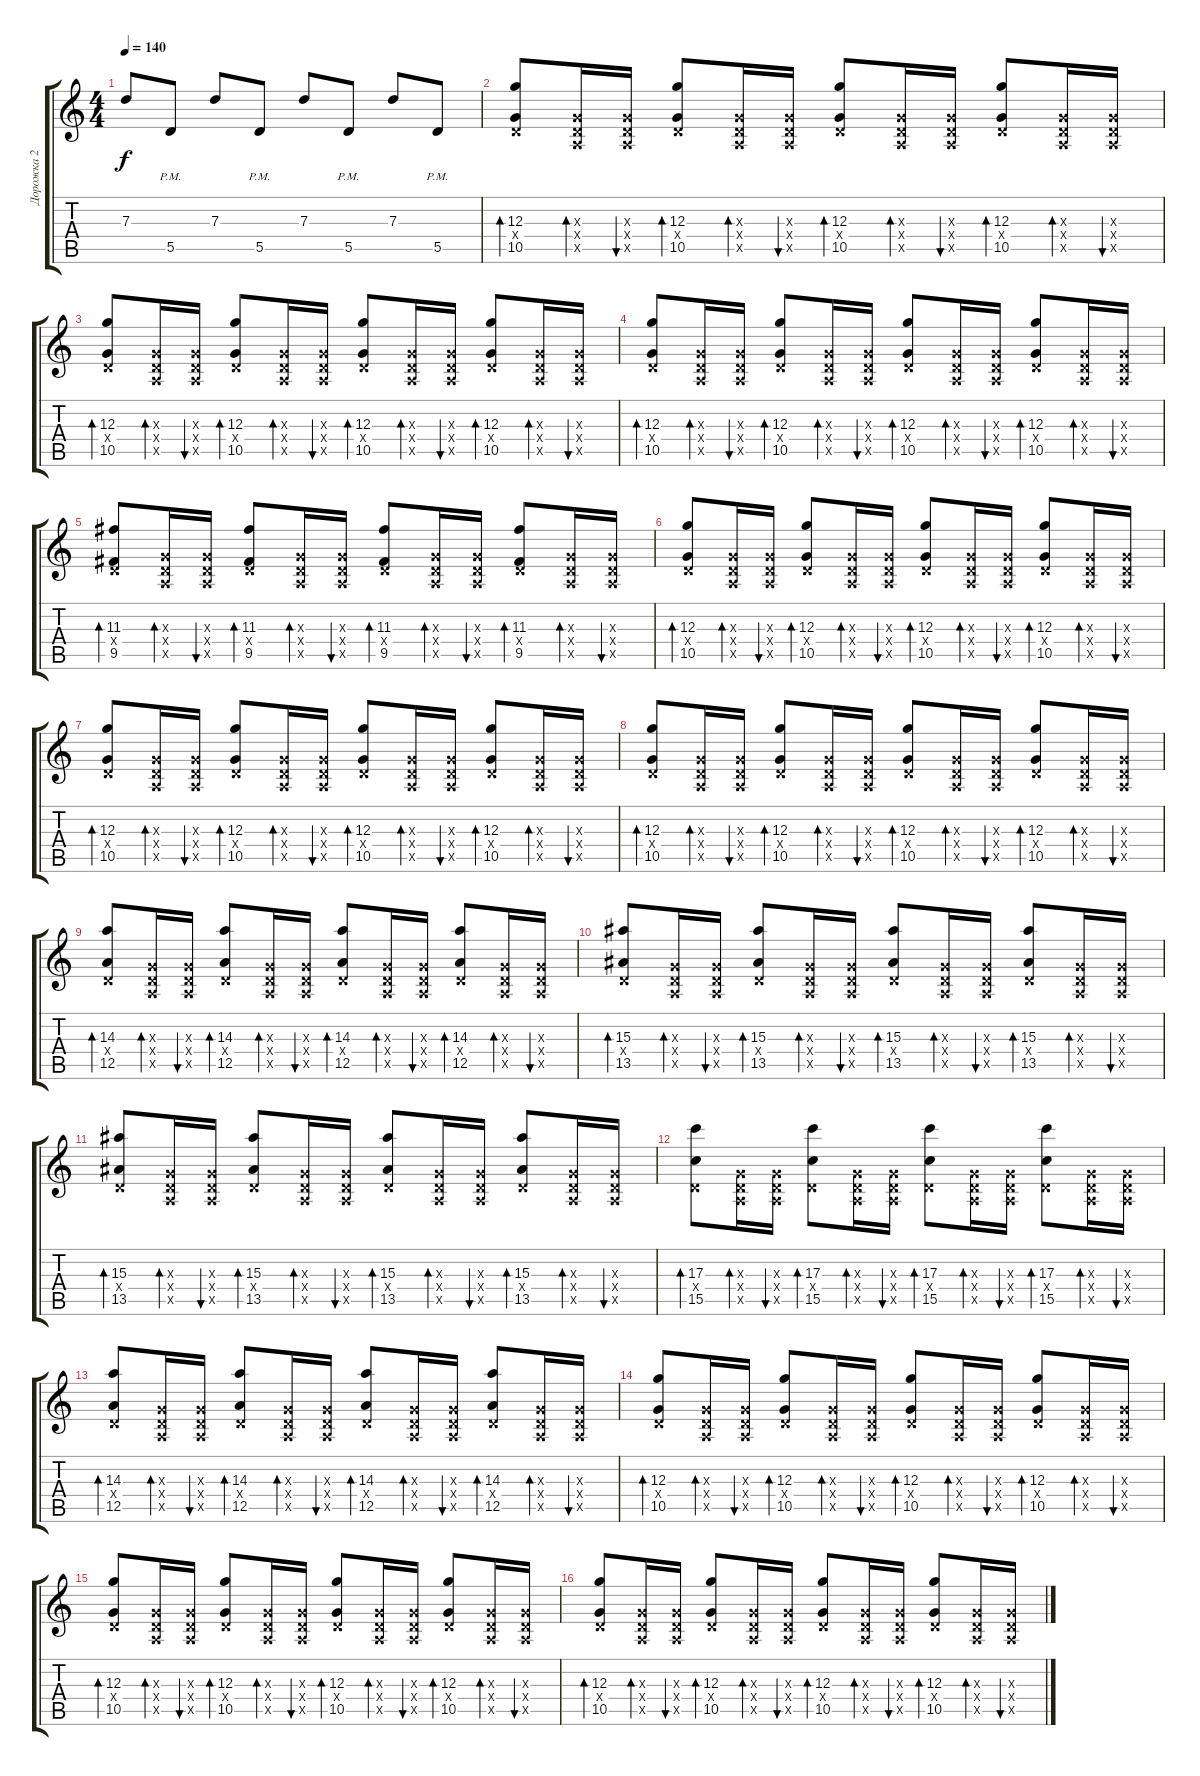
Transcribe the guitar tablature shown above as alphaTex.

\track ("Дорожка 2" "Дорожка 2") {instrument acousticguitarsteel}
\staff {score tabs}
\tuning (E4 B3 G3 D3 A2 E2) {hide}
\ts (4 4)
\tempo 140
\clef g2
\ks c
7.3.8{dy f} 5.5{pm}.8 7.3.8 5.5{pm}.8 7.3.8 5.5{pm}.8 7.3.8 5.5{pm}.8 |
(12.3 0.4{x} 10.5).8{bd 60} (0.3{x} 0.4{x} 0.5{x}).16{bd 60} (0.3{x} 0.4{x} 0.5{x}).16{bu 60} (12.3 0.4{x} 10.5).8{bd 60} (0.3{x} 0.4{x} 0.5{x}).16{bd 60} (0.3{x} 0.4{x} 0.5{x}).16{bu 60} (12.3 0.4{x} 10.5).8{bd 60} (0.3{x} 0.4{x} 0.5{x}).16{bd 60} (0.3{x} 0.4{x} 0.5{x}).16{bu 60} (12.3 0.4{x} 10.5).8{bd 60} (0.3{x} 0.4{x} 0.5{x}).16{bd 60} (0.3{x} 0.4{x} 0.5{x}).16{bu 60} |
(12.3 0.4{x} 10.5).8{bd 60} (0.3{x} 0.4{x} 0.5{x}).16{bd 60} (0.3{x} 0.4{x} 0.5{x}).16{bu 60} (12.3 0.4{x} 10.5).8{bd 60} (0.3{x} 0.4{x} 0.5{x}).16{bd 60} (0.3{x} 0.4{x} 0.5{x}).16{bu 60} (12.3 0.4{x} 10.5).8{bd 60} (0.3{x} 0.4{x} 0.5{x}).16{bd 60} (0.3{x} 0.4{x} 0.5{x}).16{bu 60} (12.3 0.4{x} 10.5).8{bd 60} (0.3{x} 0.4{x} 0.5{x}).16{bd 60} (0.3{x} 0.4{x} 0.5{x}).16{bu 60} |
(12.3 0.4{x} 10.5).8{bd 60} (0.3{x} 0.4{x} 0.5{x}).16{bd 60} (0.3{x} 0.4{x} 0.5{x}).16{bu 60} (12.3 0.4{x} 10.5).8{bd 60} (0.3{x} 0.4{x} 0.5{x}).16{bd 60} (0.3{x} 0.4{x} 0.5{x}).16{bu 60} (12.3 0.4{x} 10.5).8{bd 60} (0.3{x} 0.4{x} 0.5{x}).16{bd 60} (0.3{x} 0.4{x} 0.5{x}).16{bu 60} (12.3 0.4{x} 10.5).8{bd 60} (0.3{x} 0.4{x} 0.5{x}).16{bd 60} (0.3{x} 0.4{x} 0.5{x}).16{bu 60} |
(11.3 0.4{x} 9.5).8{bd 60} (0.3{x} 0.4{x} 0.5{x}).16{bd 60} (0.3{x} 0.4{x} 0.5{x}).16{bu 60} (11.3 0.4{x} 9.5).8{bd 60} (0.3{x} 0.4{x} 0.5{x}).16{bd 60} (0.3{x} 0.4{x} 0.5{x}).16{bu 60} (11.3 0.4{x} 9.5).8{bd 60} (0.3{x} 0.4{x} 0.5{x}).16{bd 60} (0.3{x} 0.4{x} 0.5{x}).16{bu 60} (11.3 0.4{x} 9.5).8{bd 60} (0.3{x} 0.4{x} 0.5{x}).16{bd 60} (0.3{x} 0.4{x} 0.5{x}).16{bu 60} |
(12.3 0.4{x} 10.5).8{bd 60} (0.3{x} 0.4{x} 0.5{x}).16{bd 60} (0.3{x} 0.4{x} 0.5{x}).16{bu 60} (12.3 0.4{x} 10.5).8{bd 60} (0.3{x} 0.4{x} 0.5{x}).16{bd 60} (0.3{x} 0.4{x} 0.5{x}).16{bu 60} (12.3 0.4{x} 10.5).8{bd 60} (0.3{x} 0.4{x} 0.5{x}).16{bd 60} (0.3{x} 0.4{x} 0.5{x}).16{bu 60} (12.3 0.4{x} 10.5).8{bd 60} (0.3{x} 0.4{x} 0.5{x}).16{bd 60} (0.3{x} 0.4{x} 0.5{x}).16{bu 60} |
(12.3 0.4{x} 10.5).8{bd 60} (0.3{x} 0.4{x} 0.5{x}).16{bd 60} (0.3{x} 0.4{x} 0.5{x}).16{bu 60} (12.3 0.4{x} 10.5).8{bd 60} (0.3{x} 0.4{x} 0.5{x}).16{bd 60} (0.3{x} 0.4{x} 0.5{x}).16{bu 60} (12.3 0.4{x} 10.5).8{bd 60} (0.3{x} 0.4{x} 0.5{x}).16{bd 60} (0.3{x} 0.4{x} 0.5{x}).16{bu 60} (12.3 0.4{x} 10.5).8{bd 60} (0.3{x} 0.4{x} 0.5{x}).16{bd 60} (0.3{x} 0.4{x} 0.5{x}).16{bu 60} |
(12.3 0.4{x} 10.5).8{bd 60} (0.3{x} 0.4{x} 0.5{x}).16{bd 60} (0.3{x} 0.4{x} 0.5{x}).16{bu 60} (12.3 0.4{x} 10.5).8{bd 60} (0.3{x} 0.4{x} 0.5{x}).16{bd 60} (0.3{x} 0.4{x} 0.5{x}).16{bu 60} (12.3 0.4{x} 10.5).8{bd 60} (0.3{x} 0.4{x} 0.5{x}).16{bd 60} (0.3{x} 0.4{x} 0.5{x}).16{bu 60} (12.3 0.4{x} 10.5).8{bd 60} (0.3{x} 0.4{x} 0.5{x}).16{bd 60} (0.3{x} 0.4{x} 0.5{x}).16{bu 60} |
(14.3 0.4{x} 12.5).8{bd 60} (0.3{x} 0.4{x} 0.5{x}).16{bd 60} (0.3{x} 0.4{x} 0.5{x}).16{bu 60} (14.3 0.4{x} 12.5).8{bd 60} (0.3{x} 0.4{x} 0.5{x}).16{bd 60} (0.3{x} 0.4{x} 0.5{x}).16{bu 60} (14.3 0.4{x} 12.5).8{bd 60} (0.3{x} 0.4{x} 0.5{x}).16{bd 60} (0.3{x} 0.4{x} 0.5{x}).16{bu 60} (14.3 0.4{x} 12.5).8{bd 60} (0.3{x} 0.4{x} 0.5{x}).16{bd 60} (0.3{x} 0.4{x} 0.5{x}).16{bu 60} |
(15.3 0.4{x} 13.5).8{bd 60} (0.3{x} 0.4{x} 0.5{x}).16{bd 60} (0.3{x} 0.4{x} 0.5{x}).16{bu 60} (15.3 0.4{x} 13.5).8{bd 60} (0.3{x} 0.4{x} 0.5{x}).16{bd 60} (0.3{x} 0.4{x} 0.5{x}).16{bu 60} (15.3 0.4{x} 13.5).8{bd 60} (0.3{x} 0.4{x} 0.5{x}).16{bd 60} (0.3{x} 0.4{x} 0.5{x}).16{bu 60} (15.3 0.4{x} 13.5).8{bd 60} (0.3{x} 0.4{x} 0.5{x}).16{bd 60} (0.3{x} 0.4{x} 0.5{x}).16{bu 60} |
(15.3 0.4{x} 13.5).8{bd 60} (0.3{x} 0.4{x} 0.5{x}).16{bd 60} (0.3{x} 0.4{x} 0.5{x}).16{bu 60} (15.3 0.4{x} 13.5).8{bd 60} (0.3{x} 0.4{x} 0.5{x}).16{bd 60} (0.3{x} 0.4{x} 0.5{x}).16{bu 60} (15.3 0.4{x} 13.5).8{bd 60} (0.3{x} 0.4{x} 0.5{x}).16{bd 60} (0.3{x} 0.4{x} 0.5{x}).16{bu 60} (15.3 0.4{x} 13.5).8{bd 60} (0.3{x} 0.4{x} 0.5{x}).16{bd 60} (0.3{x} 0.4{x} 0.5{x}).16{bu 60} |
(17.3 0.4{x} 15.5).8{bd 60} (0.3{x} 0.4{x} 0.5{x}).16{bd 60} (0.3{x} 0.4{x} 0.5{x}).16{bu 60} (17.3 0.4{x} 15.5).8{bd 60} (0.3{x} 0.4{x} 0.5{x}).16{bd 60} (0.3{x} 0.4{x} 0.5{x}).16{bu 60} (17.3 0.4{x} 15.5).8{bd 60} (0.3{x} 0.4{x} 0.5{x}).16{bd 60} (0.3{x} 0.4{x} 0.5{x}).16{bu 60} (17.3 0.4{x} 15.5).8{bd 60} (0.3{x} 0.4{x} 0.5{x}).16{bd 60} (0.3{x} 0.4{x} 0.5{x}).16{bu 60} |
(14.3 0.4{x} 12.5).8{bd 60} (0.3{x} 0.4{x} 0.5{x}).16{bd 60} (0.3{x} 0.4{x} 0.5{x}).16{bu 60} (14.3 0.4{x} 12.5).8{bd 60} (0.3{x} 0.4{x} 0.5{x}).16{bd 60} (0.3{x} 0.4{x} 0.5{x}).16{bu 60} (14.3 0.4{x} 12.5).8{bd 60} (0.3{x} 0.4{x} 0.5{x}).16{bd 60} (0.3{x} 0.4{x} 0.5{x}).16{bu 60} (14.3 0.4{x} 12.5).8{bd 60} (0.3{x} 0.4{x} 0.5{x}).16{bd 60} (0.3{x} 0.4{x} 0.5{x}).16{bu 60} |
(12.3 0.4{x} 10.5).8{bd 60} (0.3{x} 0.4{x} 0.5{x}).16{bd 60} (0.3{x} 0.4{x} 0.5{x}).16{bu 60} (12.3 0.4{x} 10.5).8{bd 60} (0.3{x} 0.4{x} 0.5{x}).16{bd 60} (0.3{x} 0.4{x} 0.5{x}).16{bu 60} (12.3 0.4{x} 10.5).8{bd 60} (0.3{x} 0.4{x} 0.5{x}).16{bd 60} (0.3{x} 0.4{x} 0.5{x}).16{bu 60} (12.3 0.4{x} 10.5).8{bd 60} (0.3{x} 0.4{x} 0.5{x}).16{bd 60} (0.3{x} 0.4{x} 0.5{x}).16{bu 60} |
(12.3 0.4{x} 10.5).8{bd 60} (0.3{x} 0.4{x} 0.5{x}).16{bd 60} (0.3{x} 0.4{x} 0.5{x}).16{bu 60} (12.3 0.4{x} 10.5).8{bd 60} (0.3{x} 0.4{x} 0.5{x}).16{bd 60} (0.3{x} 0.4{x} 0.5{x}).16{bu 60} (12.3 0.4{x} 10.5).8{bd 60} (0.3{x} 0.4{x} 0.5{x}).16{bd 60} (0.3{x} 0.4{x} 0.5{x}).16{bu 60} (12.3 0.4{x} 10.5).8{bd 60} (0.3{x} 0.4{x} 0.5{x}).16{bd 60} (0.3{x} 0.4{x} 0.5{x}).16{bu 60} |
(12.3 0.4{x} 10.5).8{bd 60} (0.3{x} 0.4{x} 0.5{x}).16{bd 60} (0.3{x} 0.4{x} 0.5{x}).16{bu 60} (12.3 0.4{x} 10.5).8{bd 60} (0.3{x} 0.4{x} 0.5{x}).16{bd 60} (0.3{x} 0.4{x} 0.5{x}).16{bu 60} (12.3 0.4{x} 10.5).8{bd 60} (0.3{x} 0.4{x} 0.5{x}).16{bd 60} (0.3{x} 0.4{x} 0.5{x}).16{bu 60} (12.3 0.4{x} 10.5).8{bd 60} (0.3{x} 0.4{x} 0.5{x}).16{bd 60} (0.3{x} 0.4{x} 0.5{x}).16{bu 60}
